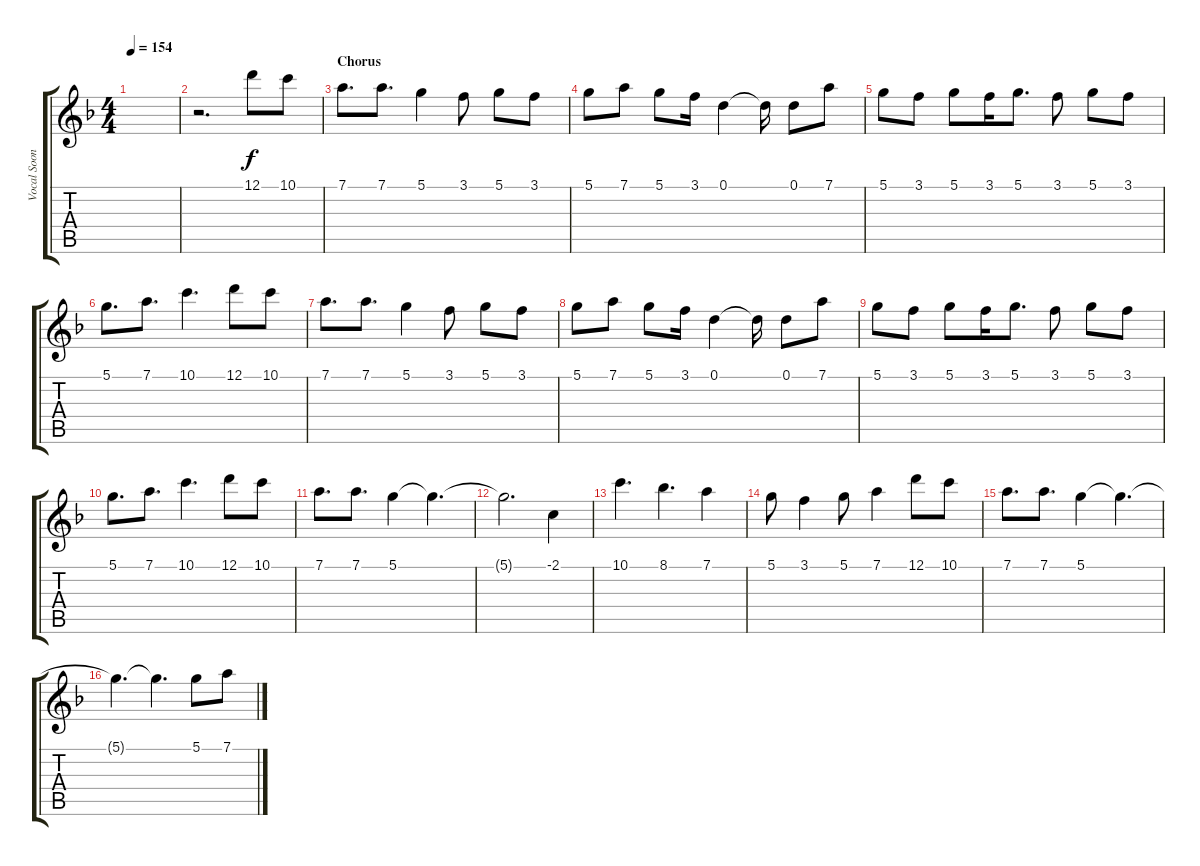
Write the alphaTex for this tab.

\track ("Vocal Soon" "Vocal Soon") {instrument distortionguitar}
\staff {score tabs}
\tuning (D4 A3 F3 C3 G2 C2) {hide}
\ts (4 4)
\tempo 154
\clef g2
\ks dminor
|
r.2{d} 12.1.8 10.1.8 |
\section ("" "Chorus")
7.1.8{d} 7.1.8{d} 5.1.4 3.1.8 5.1.8 3.1.8 |
5.1.8 7.1.8 5.1.8 3.1.16 0.1.4 0.1{t}.16 0.1.8 7.1.8 |
5.1.8 3.1.8 5.1.8 3.1.16 5.1.8{d} 3.1.8 5.1.8 3.1.8 |
5.1.8{d} 7.1.8{d} 10.1.4{d} 12.1.8 10.1.8 |
7.1.8{d} 7.1.8{d} 5.1.4 3.1.8 5.1.8 3.1.8 |
5.1.8 7.1.8 5.1.8 3.1.16 0.1.4 0.1{t}.16 0.1.8 7.1.8 |
5.1.8 3.1.8 5.1.8 3.1.16 5.1.8{d} 3.1.8 5.1.8 3.1.8 |
5.1.8{d} 7.1.8{d} 10.1.4{d} 12.1.8 10.1.8 |
7.1.8{d} 7.1.8{d} 5.1.4 5.1{t}.4{d} |
5.1{t}.2{d} -2.1.4 |
10.1.4{d} 8.1.4{d} 7.1.4 |
5.1.8 3.1.4 5.1.8 7.1.4 12.1.8 10.1.8 |
7.1.8{d} 7.1.8{d} 5.1.4 5.1{t}.4{d} |
5.1{t}.4{d} 5.1{t}.4{d} 5.1.8 7.1.8
